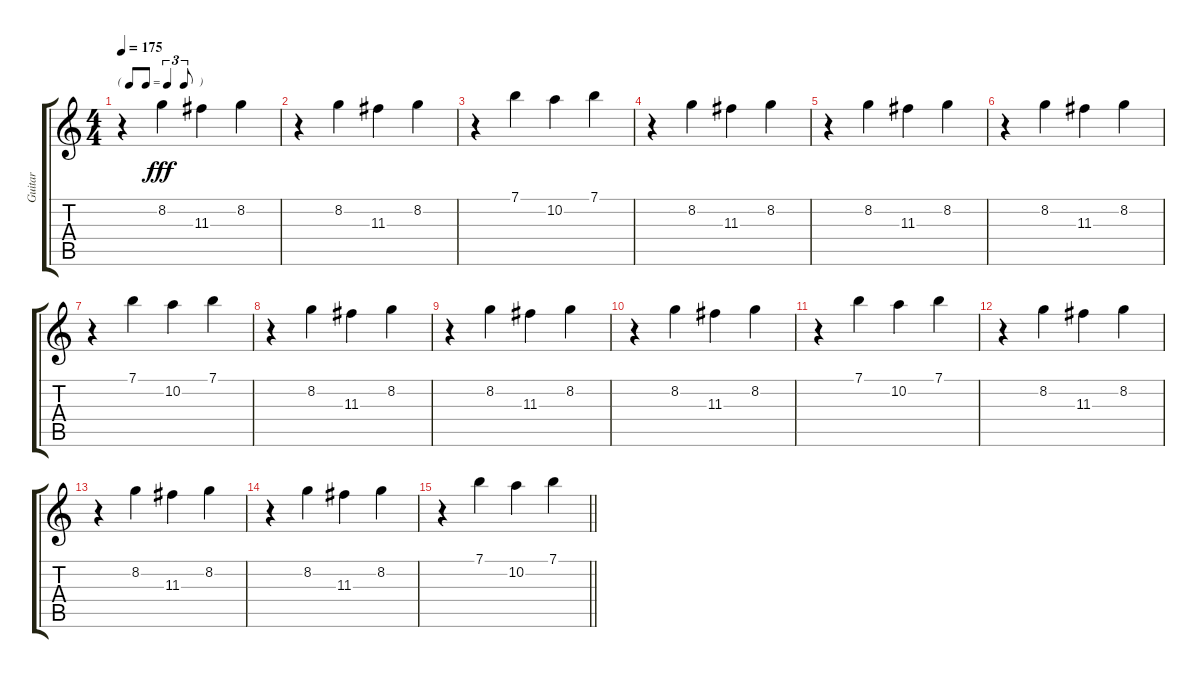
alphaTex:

\track ("Guitar" "Guitar") {instrument distortionguitar}
\staff {score tabs}
\tuning (E4 B3 G3 D3 A2 E2) {hide}
\ts (4 4)
\tf triplet8th
\tempo 175
\clef g2
\ks c
r.4{dy fff} 8.2.4 11.3.4 8.2.4 |
r.4 8.2.4 11.3.4 8.2.4 |
r.4 7.1.4 10.2.4 7.1.4 |
r.4 8.2.4 11.3.4 8.2.4 |
r.4 8.2.4 11.3.4 8.2.4 |
r.4 8.2.4 11.3.4 8.2.4 |
r.4 7.1.4 10.2.4 7.1.4 |
r.4 8.2.4 11.3.4 8.2.4 |
r.4 8.2.4 11.3.4 8.2.4 |
r.4 8.2.4 11.3.4 8.2.4 |
r.4 7.1.4 10.2.4 7.1.4 |
r.4 8.2.4 11.3.4 8.2.4 |
r.4 8.2.4 11.3.4 8.2.4 |
r.4 8.2.4 11.3.4 8.2.4 |
\barLineRight lightlight
r.4 7.1.4 10.2.4 7.1.4
